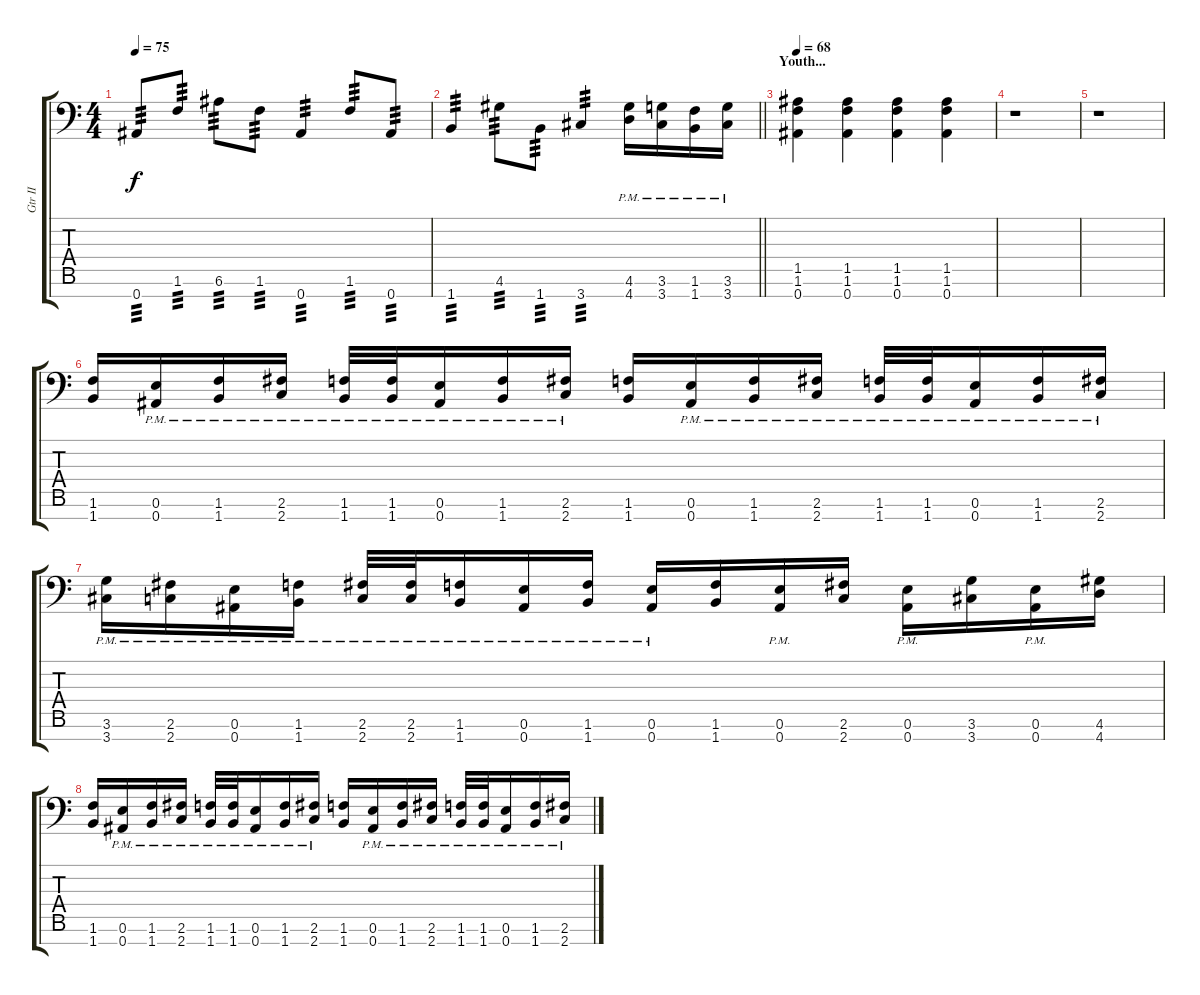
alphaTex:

\track ("Gtr II" "Gtr II") {instrument overdrivenguitar}
\staff {score tabs}
\tuning (E4 B3 G3 D3 A2 E2 Bb1) {hide}
\ts (4 4)
\tempo 75
\clef f4
\ks c
0.7.8{tp 3 dy f} 1.6.8{tp 3} 6.6.8{tp 3} 1.6.8{tp 3} 0.7.4{tp 3} 1.6.8{tp 3} 0.7.8{tp 3} |
\barLineRight lightlight
1.7.4{tp 3} 4.6.8{tp 3} 1.7.8{tp 3} 3.7.4{tp 3} (4.6{pm} 4.7{pm}).16 (3.6{pm} 3.7{pm}).16 (1.6{pm} 1.7{pm}).16 (3.6{pm} 3.7{pm}).16 |
\section ("" "Youth...")
\tempo 68
(1.5 1.6 0.7).4 (1.5 1.6 0.7).4 (1.5 1.6 0.7).4 (1.5 1.6 0.7).4 |
r.1 |
r.1 |
(1.6 1.7).16 (0.6{pm} 0.7{pm}).16 (1.6{pm} 1.7{pm}).16 (2.6{pm} 2.7{pm}).16 (1.6{pm} 1.7{pm}).32 (1.6{pm} 1.7{pm}).32 (0.6{pm} 0.7{pm}).16 (1.6{pm} 1.7{pm}).16 (2.6{pm} 2.7{pm}).16 (1.6 1.7).16 (0.6{pm} 0.7{pm}).16 (1.6{pm} 1.7{pm}).16 (2.6{pm} 2.7{pm}).16 (1.6{pm} 1.7{pm}).32 (1.6{pm} 1.7{pm}).32 (0.6{pm} 0.7{pm}).16 (1.6{pm} 1.7{pm}).16 (2.6{pm} 2.7{pm}).16 |
(3.6{pm} 3.7{pm}).16 (2.6{pm} 2.7{pm}).16 (0.6{pm} 0.7{pm}).16 (1.6{pm} 1.7{pm}).16 (2.6{pm} 2.7{pm}).32 (2.6{pm} 2.7{pm}).32 (1.6{pm} 1.7{pm}).16 (0.6{pm} 0.7{pm}).16 (1.6{pm} 1.7{pm}).16 (0.6{pm} 0.7{pm}).16 (1.6 1.7).16 (0.6{pm} 0.7{pm}).16 (2.6 2.7).16 (0.6{pm} 0.7{pm}).16 (3.6 3.7).16 (0.6{pm} 0.7{pm}).16 (4.6 4.7).16 |
(1.6 1.7).16 (0.6{pm} 0.7{pm}).16 (1.6{pm} 1.7{pm}).16 (2.6{pm} 2.7{pm}).16 (1.6{pm} 1.7{pm}).32 (1.6{pm} 1.7{pm}).32 (0.6{pm} 0.7{pm}).16 (1.6{pm} 1.7{pm}).16 (2.6{pm} 2.7{pm}).16 (1.6 1.7).16 (0.6{pm} 0.7{pm}).16 (1.6{pm} 1.7{pm}).16 (2.6{pm} 2.7{pm}).16 (1.6{pm} 1.7{pm}).32 (1.6{pm} 1.7{pm}).32 (0.6{pm} 0.7{pm}).16 (1.6{pm} 1.7{pm}).16 (2.6{pm} 2.7{pm}).16
